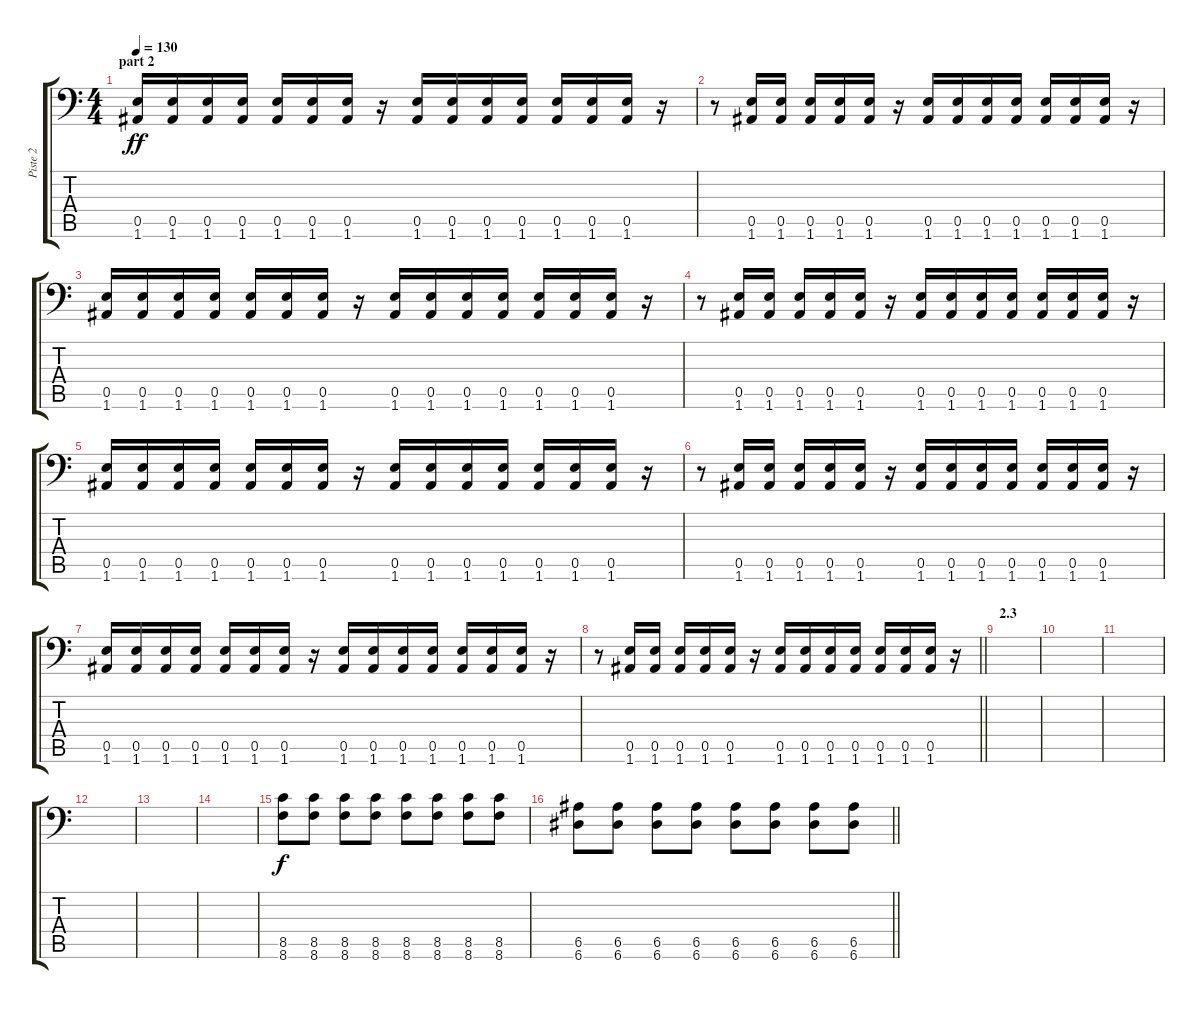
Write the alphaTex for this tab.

\track ("Piste 2" "Piste 2") {instrument distortionguitar}
\staff {score tabs}
\tuning (B3 Gb3 D3 A2 E2 A1) {hide}
\ts (4 4)
\section ("" "part 2")
\tempo 130
\clef f4
\ks c
(0.5 1.6).16{dy ff} (0.5 1.6).16 (0.5 1.6).16 (0.5 1.6).16 (0.5 1.6).16 (0.5 1.6).16 (0.5 1.6).16 r.16 (0.5 1.6).16 (0.5 1.6).16 (0.5 1.6).16 (0.5 1.6).16 (0.5 1.6).16 (0.5 1.6).16 (0.5 1.6).16 r.16 |
r.8 (0.5 1.6).16 (0.5 1.6).16 (0.5 1.6).16 (0.5 1.6).16 (0.5 1.6).16 r.16 (0.5 1.6).16 (0.5 1.6).16 (0.5 1.6).16 (0.5 1.6).16 (0.5 1.6).16 (0.5 1.6).16 (0.5 1.6).16 r.16 |
(0.5 1.6).16 (0.5 1.6).16 (0.5 1.6).16 (0.5 1.6).16 (0.5 1.6).16 (0.5 1.6).16 (0.5 1.6).16 r.16 (0.5 1.6).16 (0.5 1.6).16 (0.5 1.6).16 (0.5 1.6).16 (0.5 1.6).16 (0.5 1.6).16 (0.5 1.6).16 r.16 |
r.8 (0.5 1.6).16 (0.5 1.6).16 (0.5 1.6).16 (0.5 1.6).16 (0.5 1.6).16 r.16 (0.5 1.6).16 (0.5 1.6).16 (0.5 1.6).16 (0.5 1.6).16 (0.5 1.6).16 (0.5 1.6).16 (0.5 1.6).16 r.16 |
(0.5 1.6).16 (0.5 1.6).16 (0.5 1.6).16 (0.5 1.6).16 (0.5 1.6).16 (0.5 1.6).16 (0.5 1.6).16 r.16 (0.5 1.6).16 (0.5 1.6).16 (0.5 1.6).16 (0.5 1.6).16 (0.5 1.6).16 (0.5 1.6).16 (0.5 1.6).16 r.16 |
r.8 (0.5 1.6).16 (0.5 1.6).16 (0.5 1.6).16 (0.5 1.6).16 (0.5 1.6).16 r.16 (0.5 1.6).16 (0.5 1.6).16 (0.5 1.6).16 (0.5 1.6).16 (0.5 1.6).16 (0.5 1.6).16 (0.5 1.6).16 r.16 |
(0.5 1.6).16 (0.5 1.6).16 (0.5 1.6).16 (0.5 1.6).16 (0.5 1.6).16 (0.5 1.6).16 (0.5 1.6).16 r.16 (0.5 1.6).16 (0.5 1.6).16 (0.5 1.6).16 (0.5 1.6).16 (0.5 1.6).16 (0.5 1.6).16 (0.5 1.6).16 r.16 |
\barLineRight lightlight
r.8 (0.5 1.6).16 (0.5 1.6).16 (0.5 1.6).16 (0.5 1.6).16 (0.5 1.6).16 r.16 (0.5 1.6).16 (0.5 1.6).16 (0.5 1.6).16 (0.5 1.6).16 (0.5 1.6).16 (0.5 1.6).16 (0.5 1.6).16 r.16 |
\section ("" "2.3")
|
|
|
|
|
|
(8.5 8.6).8{dy f} (8.5 8.6).8 (8.5 8.6).8 (8.5 8.6).8 (8.5 8.6).8 (8.5 8.6).8 (8.5 8.6).8 (8.5 8.6).8 |
\barLineRight lightlight
(6.5 6.6).8 (6.5 6.6).8 (6.5 6.6).8 (6.5 6.6).8 (6.5 6.6).8 (6.5 6.6).8 (6.5 6.6).8 (6.5 6.6).8
